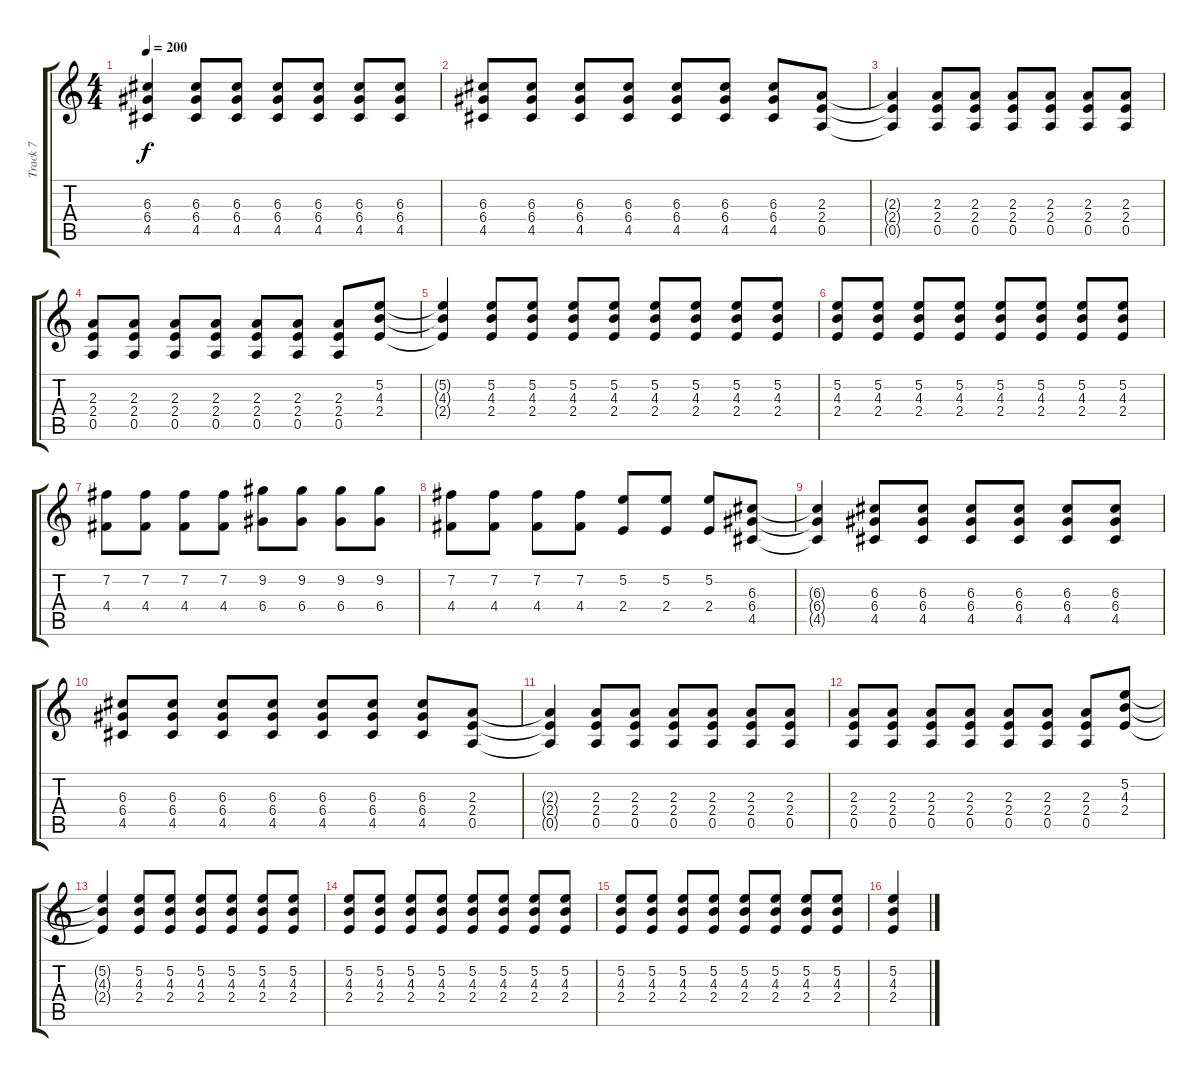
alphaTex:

\track ("Track 7" "Track 7") {instrument overdrivenguitar}
\staff {score tabs}
\tuning (E4 B3 G3 D3 A2 E2) {hide}
\ts (4 4)
\tempo 200
\clef g2
\ks c
(6.3 6.4 4.5).4{dy f} (6.3 6.4 4.5).8 (6.3 6.4 4.5).8 (6.3 6.4 4.5).8 (6.3 6.4 4.5).8 (6.3 6.4 4.5).8 (6.3 6.4 4.5).8 |
(6.3 6.4 4.5).8 (6.3 6.4 4.5).8 (6.3 6.4 4.5).8 (6.3 6.4 4.5).8 (6.3 6.4 4.5).8 (6.3 6.4 4.5).8 (6.3 6.4 4.5).8 (2.3 2.4 0.5).8 |
(2.3{t} 2.4{t} 0.5{t}).4 (2.3 2.4 0.5).8 (2.3 2.4 0.5).8 (2.3 2.4 0.5).8 (2.3 2.4 0.5).8 (2.3 2.4 0.5).8 (2.3 2.4 0.5).8 |
(2.3 2.4 0.5).8 (2.3 2.4 0.5).8 (2.3 2.4 0.5).8 (2.3 2.4 0.5).8 (2.3 2.4 0.5).8 (2.3 2.4 0.5).8 (2.3 2.4 0.5).8 (5.2 4.3 2.4).8 |
(5.2{t} 4.3{t} 2.4{t}).4 (5.2 4.3 2.4).8 (5.2 4.3 2.4).8 (5.2 4.3 2.4).8 (5.2 4.3 2.4).8 (5.2 4.3 2.4).8 (5.2 4.3 2.4).8 (5.2 4.3 2.4).8 (5.2 4.3 2.4).8 |
(5.2 4.3 2.4).8 (5.2 4.3 2.4).8 (5.2 4.3 2.4).8 (5.2 4.3 2.4).8 (5.2 4.3 2.4).8 (5.2 4.3 2.4).8 (5.2 4.3 2.4).8 (5.2 4.3 2.4).8 |
(7.2 4.4).8 (7.2 4.4).8 (7.2 4.4).8 (7.2 4.4).8 (9.2 6.4).8 (9.2 6.4).8 (9.2 6.4).8 (9.2 6.4).8 |
(7.2 4.4).8 (7.2 4.4).8 (7.2 4.4).8 (7.2 4.4).8 (5.2 2.4).8 (5.2 2.4).8 (5.2 2.4).8 (6.3 6.4 4.5).8 |
(6.3{t} 6.4{t} 4.5{t}).4 (6.3 6.4 4.5).8 (6.3 6.4 4.5).8 (6.3 6.4 4.5).8 (6.3 6.4 4.5).8 (6.3 6.4 4.5).8 (6.3 6.4 4.5).8 |
(6.3 6.4 4.5).8 (6.3 6.4 4.5).8 (6.3 6.4 4.5).8 (6.3 6.4 4.5).8 (6.3 6.4 4.5).8 (6.3 6.4 4.5).8 (6.3 6.4 4.5).8 (2.3 2.4 0.5).8 |
(2.3{t} 2.4{t} 0.5{t}).4 (2.3 2.4 0.5).8 (2.3 2.4 0.5).8 (2.3 2.4 0.5).8 (2.3 2.4 0.5).8 (2.3 2.4 0.5).8 (2.3 2.4 0.5).8 |
(2.3 2.4 0.5).8 (2.3 2.4 0.5).8 (2.3 2.4 0.5).8 (2.3 2.4 0.5).8 (2.3 2.4 0.5).8 (2.3 2.4 0.5).8 (2.3 2.4 0.5).8 (5.2 4.3 2.4).8 |
(5.2{t} 4.3{t} 2.4{t}).4 (5.2 4.3 2.4).8 (5.2 4.3 2.4).8 (5.2 4.3 2.4).8 (5.2 4.3 2.4).8 (5.2 4.3 2.4).8 (5.2 4.3 2.4).8 |
(5.2 4.3 2.4).8 (5.2 4.3 2.4).8 (5.2 4.3 2.4).8 (5.2 4.3 2.4).8 (5.2 4.3 2.4).8 (5.2 4.3 2.4).8 (5.2 4.3 2.4).8 (5.2 4.3 2.4).8 |
(5.2 4.3 2.4).8 (5.2 4.3 2.4).8 (5.2 4.3 2.4).8 (5.2 4.3 2.4).8 (5.2 4.3 2.4).8 (5.2 4.3 2.4).8 (5.2 4.3 2.4).8 (5.2 4.3 2.4).8 |
(5.2 4.3 2.4).4
